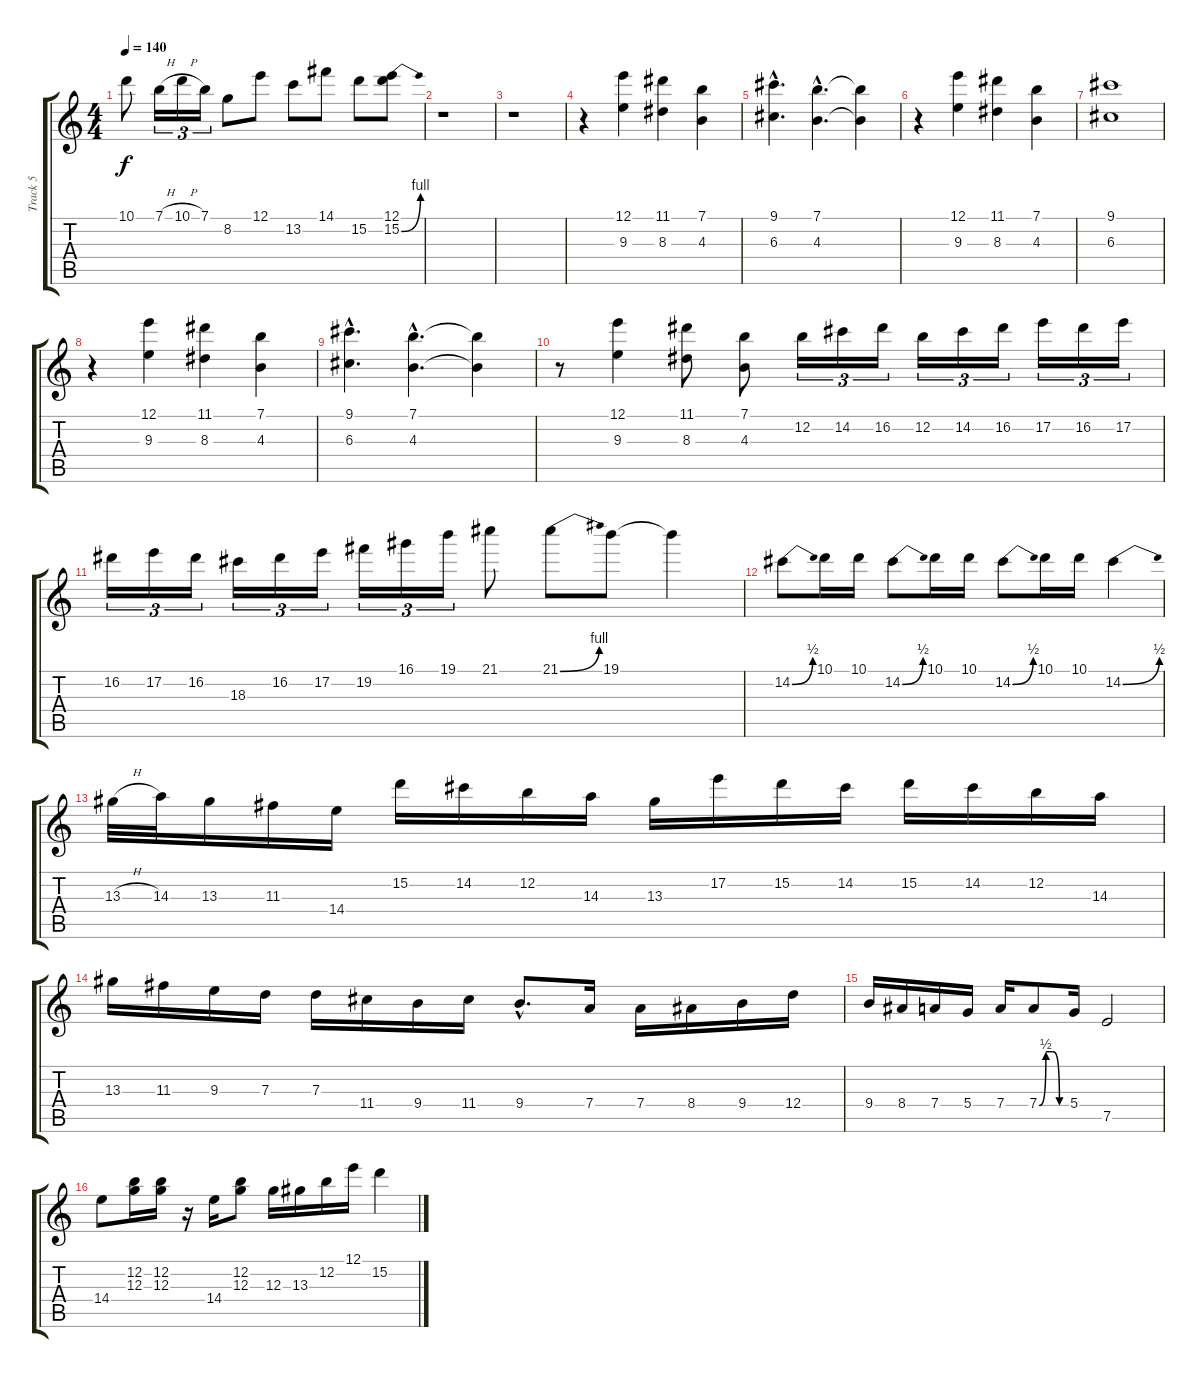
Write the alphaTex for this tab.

\track ("Track 5" "Track 5") {instrument distortionguitar}
\staff {score tabs}
\tuning (E4 B3 G3 D3 A2 E2) {hide}
\ts (4 4)
\tempo 140
\clef g2
\ks c
10.1.8{dy f} 7.1{h}.16{tu (3 2)} 10.1{h}.16{tu (3 2)} 7.1.16{tu (3 2)} 8.2.8 12.1.8 13.2.8 14.1.8 15.2.8 (12.1 15.2{be (bend 0 0 60 4)}).8 |
r.1 |
r.1 |
r.4 (12.1 9.3).4 (11.1 8.3).4 (7.1 4.3).4 |
(9.1{hac} 6.3{hac}).4{d} (7.1{hac} 4.3{hac}).4{d} (7.1{t} 4.3{t}).4 |
r.4 (12.1 9.3).4 (11.1 8.3).4 (7.1 4.3).4 |
(9.1 6.3).1 |
r.4 (12.1 9.3).4 (11.1 8.3).4 (7.1 4.3).4 |
(9.1{hac} 6.3{hac}).4{d} (7.1{hac} 4.3{hac}).4{d} (7.1{t} 4.3{t}).4 |
r.8 (12.1 9.3).4 (11.1 8.3).8 (7.1 4.3).8 12.2.16{tu (3 2)} 14.2.16{tu (3 2)} 16.2.16{tu (3 2)} 12.2.16{tu (3 2)} 14.2.16{tu (3 2)} 16.2.16{tu (3 2)} 17.2.16{tu (3 2)} 16.2.16{tu (3 2)} 17.2.16{tu (3 2)} |
16.2.16{tu (3 2)} 17.2.16{tu (3 2)} 16.2.16{tu (3 2)} 18.3.16{tu (3 2)} 16.2.16{tu (3 2)} 17.2.16{tu (3 2)} 19.2.16{tu (3 2)} 16.1.16{tu (3 2)} 19.1.16{tu (3 2)} 21.1.8 21.1{be (bend 0 0 60 4)}.8 19.1.8 19.1{t}.4 |
14.2{be (bend 0 0 60 2)}.8 10.1.16 10.1.16 14.2{be (bend 0 0 60 2)}.8 10.1.16 10.1.16 14.2{be (bend 0 0 60 2)}.8 10.1.16 10.1.16 14.2{be (bend 0 0 60 2)}.4 |
13.3{h}.32 14.3.32 13.3.16 11.3.16 14.4.16 15.2.16 14.2.16 12.2.16 14.3.16 13.3.16 17.2.16 15.2.16 14.2.16 15.2.16 14.2.16 12.2.16 14.3.16 |
13.3.16 11.3.16 9.3.16 7.3.16 7.3.16 11.4.16 9.4.16 11.4.16 9.4{hac}.8{d} 7.4.16 7.4.16 8.4.16 9.4.16 12.4.16 |
9.4.16 8.4.16 7.4.16 5.4.16 7.4.16 7.4{be (custom 0 0 15 2 30 2 45 0 60 0)}.8 5.4.16 7.5.2 |
14.4.8 (12.2 12.3).16 (12.2 12.3).16 r.16 14.4.16 (12.2 12.3).8 12.3.16 13.3.16 12.2.16 12.1.16 15.2.4
